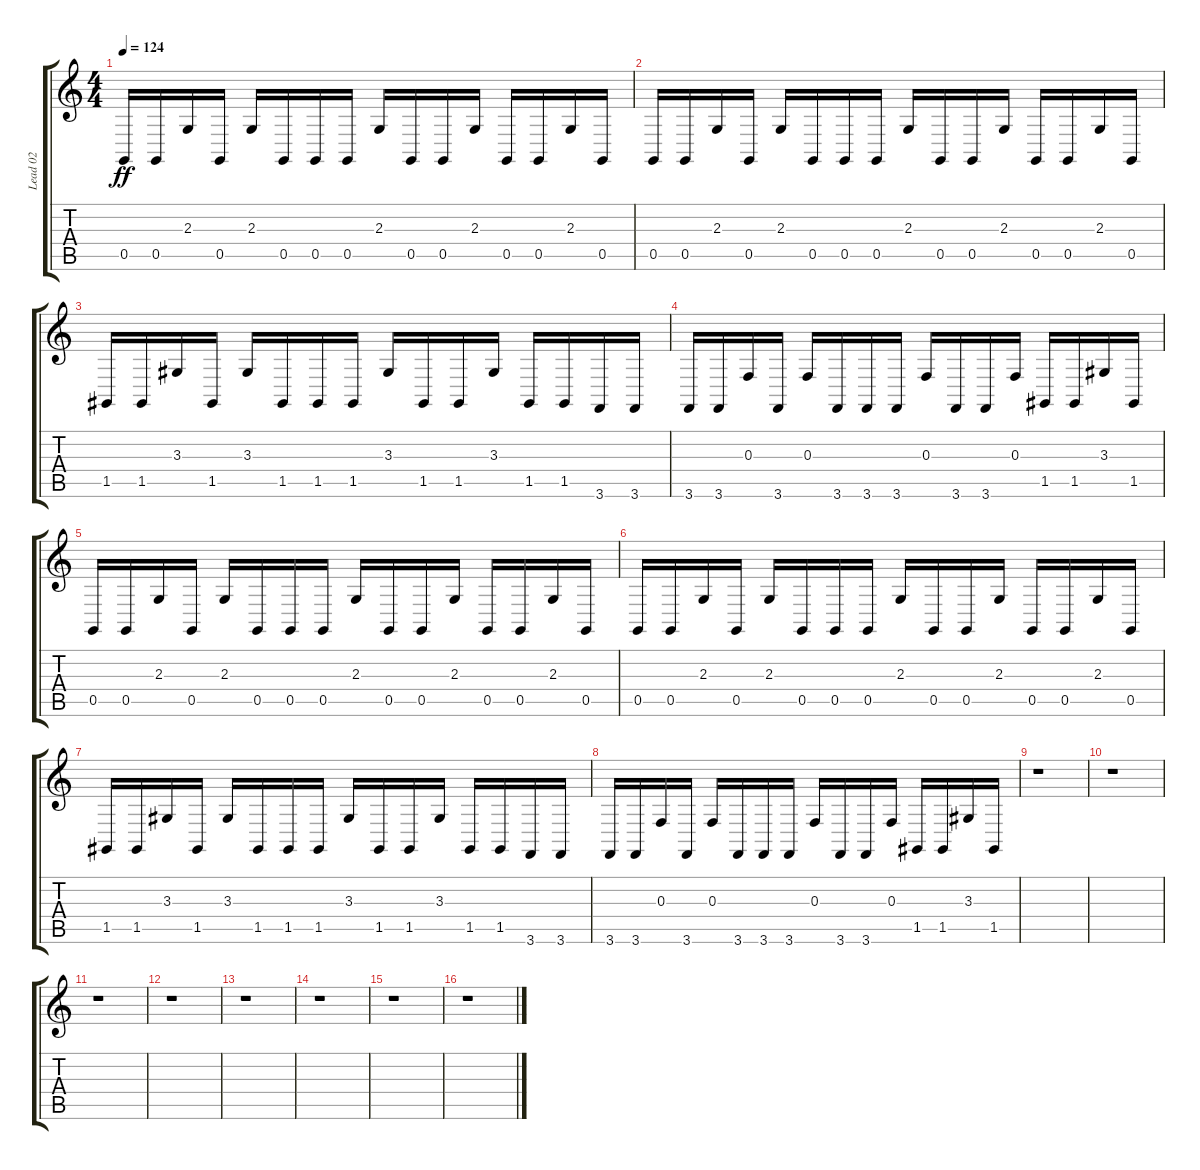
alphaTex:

\track ("Lead 02" "Lead 02") {instrument lead1square}
\staff {score tabs}
\tuning (D4 A3 F3 C3 G2 D2) {hide}
\ts (4 4)
\tempo 124
\clef g2
\ks c
0.5.16{dy ff} 0.5.16 2.3.16 0.5.16 2.3.16 0.5.16 0.5.16 0.5.16 2.3.16 0.5.16 0.5.16 2.3.16 0.5.16 0.5.16 2.3.16 0.5.16 |
0.5.16 0.5.16 2.3.16 0.5.16 2.3.16 0.5.16 0.5.16 0.5.16 2.3.16 0.5.16 0.5.16 2.3.16 0.5.16 0.5.16 2.3.16 0.5.16 |
1.5.16 1.5.16 3.3.16 1.5.16 3.3.16 1.5.16 1.5.16 1.5.16 3.3.16 1.5.16 1.5.16 3.3.16 1.5.16 1.5.16 3.6.16 3.6.16 |
3.6.16 3.6.16 0.3.16 3.6.16 0.3.16 3.6.16 3.6.16 3.6.16 0.3.16 3.6.16 3.6.16 0.3.16 1.5.16 1.5.16 3.3.16 1.5.16 |
0.5.16 0.5.16 2.3.16 0.5.16 2.3.16 0.5.16 0.5.16 0.5.16 2.3.16 0.5.16 0.5.16 2.3.16 0.5.16 0.5.16 2.3.16 0.5.16 |
0.5.16 0.5.16 2.3.16 0.5.16 2.3.16 0.5.16 0.5.16 0.5.16 2.3.16 0.5.16 0.5.16 2.3.16 0.5.16 0.5.16 2.3.16 0.5.16 |
1.5.16 1.5.16 3.3.16 1.5.16 3.3.16 1.5.16 1.5.16 1.5.16 3.3.16 1.5.16 1.5.16 3.3.16 1.5.16 1.5.16 3.6.16 3.6.16 |
3.6.16 3.6.16 0.3.16 3.6.16 0.3.16 3.6.16 3.6.16 3.6.16 0.3.16 3.6.16 3.6.16 0.3.16 1.5.16 1.5.16 3.3.16 1.5.16 |
r.1 |
r.1 |
r.1 |
r.1 |
r.1 |
r.1 |
r.1 |
r.1
